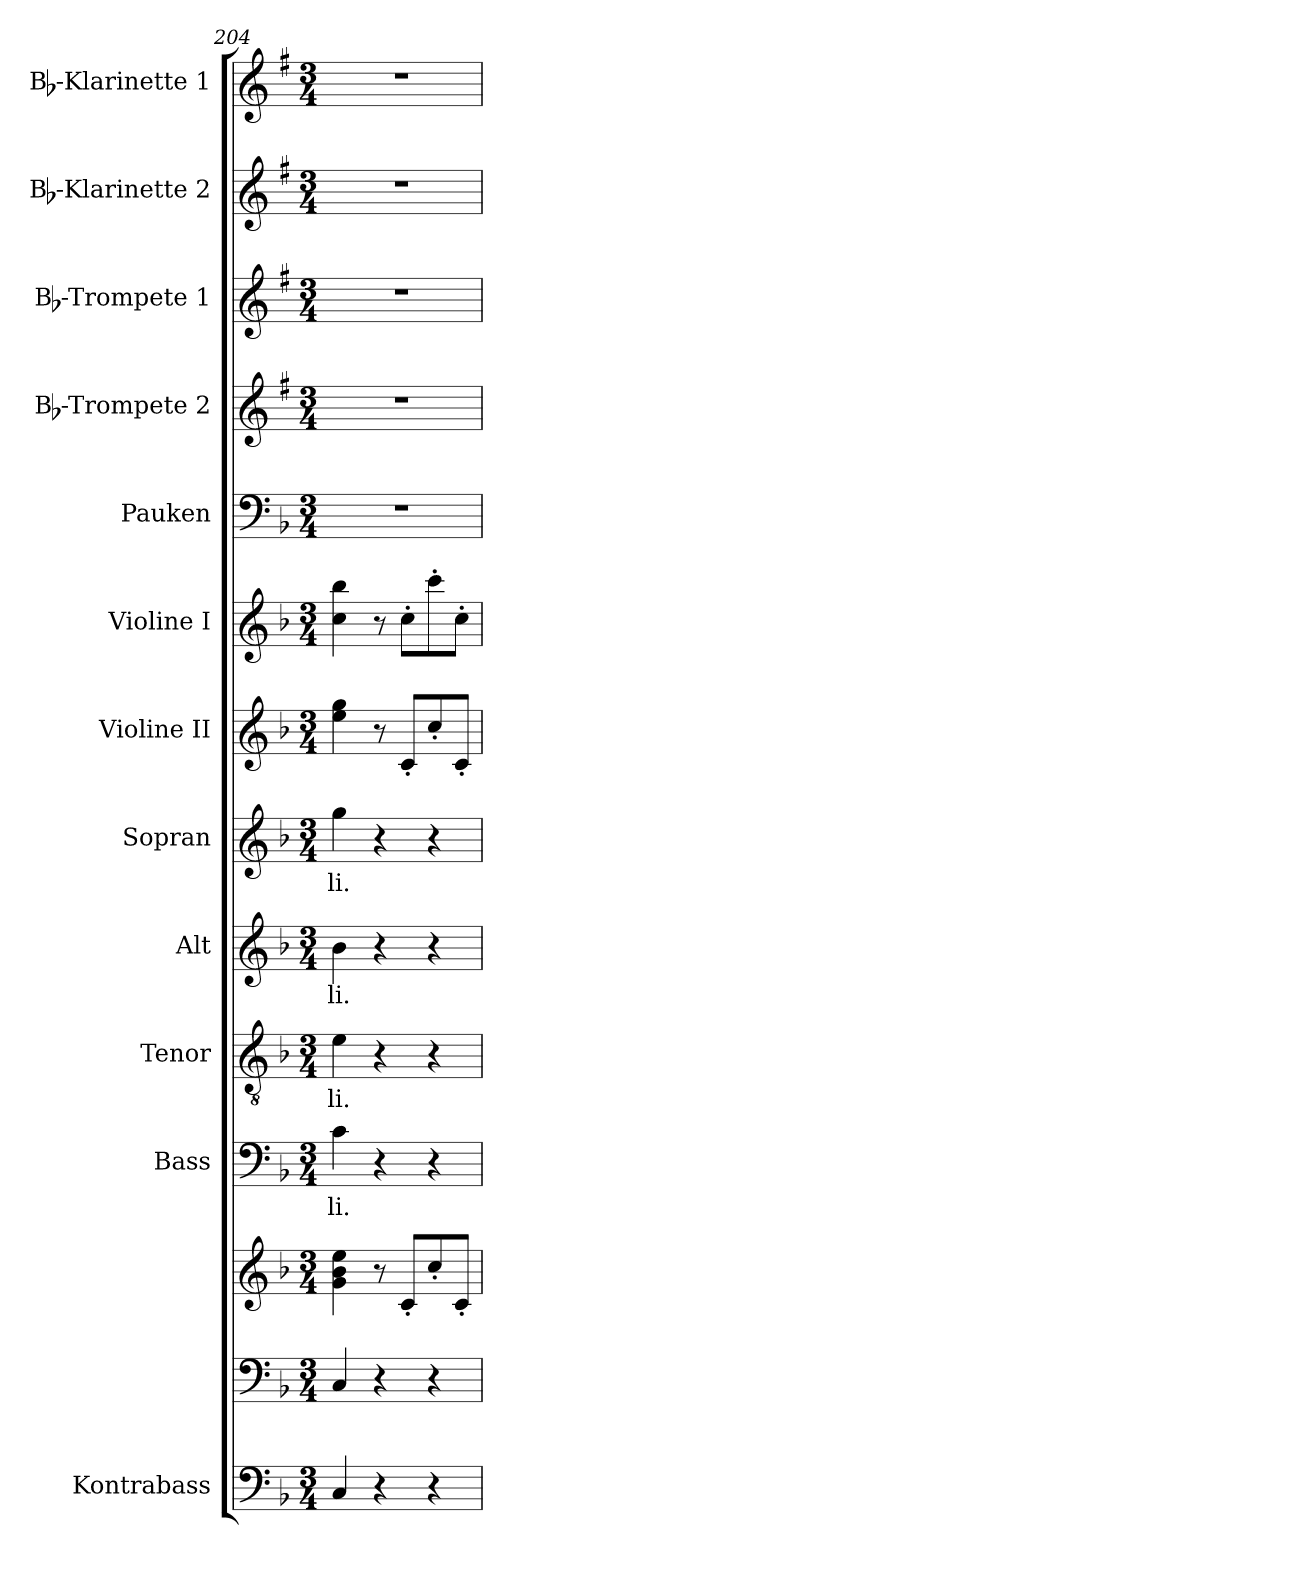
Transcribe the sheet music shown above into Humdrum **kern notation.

**kern	**kern	**kern	**kern	**text	**kern	**text	**kern	**text	**kern	**text	**kern	**kern	**kern	**kern	**kern	**kern	**kern
*part13	*part12	*part12	*part11	*part11	*part10	*part10	*part9	*part9	*part8	*part8	*part7	*part6	*part5	*part4	*part3	*part2	*part1
*staff14	*staff13	*staff12	*staff11	*staff11	*staff10	*staff10	*staff9	*staff9	*staff8	*staff8	*staff7	*staff6	*staff5	*staff4	*staff3	*staff2	*staff1
*I"Kontrabass	*	*	*I"Bass	*	*I"Tenor	*	*I"Alt	*	*I"Sopran	*	*I"Violine II	*I"Violine I	*I"Pauken	*I"Bb-Trompete 2	*I"Bb-Trompete 1	*I"Bb-Klarinette 2	*I"Bb-Klarinette 1
*I'Kb.	*	*	*I'B.	*	*I'T.	*	*I'A.	*	*I'S.	*	*I'Vl. II	*I'Vl. I	*I'Pk.	*I'Bb Trp. 2	*I'Bb Trp. 1	*I'Bb Kl. 2	*I'Bb Kl. 1
*clefF4	*clefF4	*clefG2	*clefF4	*	*clefGv2	*	*clefG2	*	*clefG2	*	*clefG2	*clefG2	*clefF4	*clefG2	*clefG2	*clefG2	*clefG2
*ITrd7c12	*	*	*	*	*	*	*	*	*	*	*	*	*	*ITrd1c2	*ITrd1c2	*ITrd1c2	*ITrd1c2
*k[b-]	*k[b-]	*k[b-]	*k[b-]	*	*k[b-]	*	*k[b-]	*	*k[b-]	*	*k[b-]	*k[b-]	*k[b-]	*k[b-]	*k[b-]	*k[b-]	*k[b-]
*F:	*F:	*F:	*F:	*	*F:	*	*F:	*	*F:	*	*F:	*F:	*F:	*F:	*F:	*F:	*F:
*M3/4	*M3/4	*M3/4	*M3/4	*	*M3/4	*	*M3/4	*	*M3/4	*	*M3/4	*M3/4	*M3/4	*M3/4	*M3/4	*M3/4	*M3/4
=204	=204	=204	=204	=204	=204	=204	=204	=204	=204	=204	=204	=204	=204	=204	=204	=204	=204
!	!	!	!	!LO:LY:b	!	!LO:LY:b	!	!LO:LY:b	!	!LO:LY:b	!	!	!	!	!	!	!
4CC/	4C/	4g\ 4b-\ 4ee\	4c\	-li.	4e\	-li.	4b-\	-li.	4gg\	-li.	4ee\ 4gg\	4cc\ 4bb-\	2.r	2.r	2.r	2.r	2.r
4r	4r	8r	4r	.	4r	.	4r	.	4r	.	8r	8r	.	.	.	.	.
.	.	8c'</L	.	.	.	.	.	.	.	.	8c'</L	8cc'>\L	.	.	.	.	.
4r	4r	8cc'</	4r	.	4r	.	4r	.	4r	.	8cc'</	8ccc'>\	.	.	.	.	.
.	.	8c'</J	.	.	.	.	.	.	.	.	8c'</J	8cc'>\J	.	.	.	.	.
=	=	=	=	=	=	=	=	=	=	=	=	=	=	=	=	=	=
*-	*-	*-	*-	*-	*-	*-	*-	*-	*-	*-	*-	*-	*-	*-	*-	*-	*-
